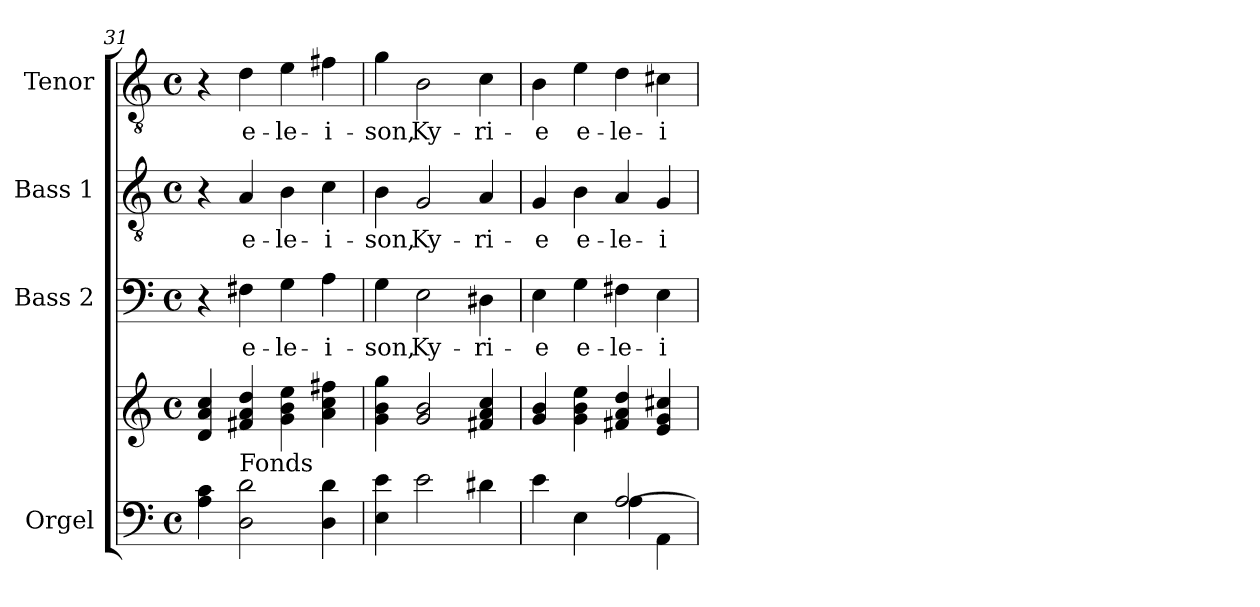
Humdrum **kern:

**kern	**kern	**kern	**text	**kern	**text	**kern	**text
*part4	*part4	*part3	*part3	*part2	*part2	*part1	*part1
*staff5	*staff4	*staff3	*staff3	*staff2	*staff2	*staff1	*staff1
*I"Orgel	*	*I"Bass 2	*	*I"Bass 1	*	*I"Tenor	*
*I'Org.	*	*I'B. 2	*	*I'B. 1	*	*I'T.	*
*clefF4	*clefG2	*clefF4	*	*clefGv2	*	*clefGv2	*
*k[]	*k[]	*k[]	*	*k[]	*	*k[]	*
*C:	*C:	*C:	*	*C:	*	*C:	*
*M4/4	*M4/4	*M4/4	*	*M4/4	*	*M4/4	*
*met(c)	*met(c)	*met(c)	*	*met(c)	*	*met(c)	*
=31	=31	=31	=31	=31	=31	=31	=31
4A\ 4c\	4d/ 4a/ 4cc/	4r	.	4r	.	4r	.
!	!LO:TX:b:t=Fonds	!	!	!	!	!	!
!	!	!	!LO:LY:b	!	!LO:LY:b	!	!LO:LY:b
2D\ 2d\	4f#X/ 4a/ 4dd/	4F#X\	e-	4A/	e-	4d\	e-
!	!	!	!LO:LY:b	!	!LO:LY:b	!	!LO:LY:b
.	4g\ 4b\ 4ee\	4G\	-le-	4B\	-le-	4e\	-le-
!	!	!	!LO:LY:b	!	!LO:LY:b	!	!LO:LY:b
4D\ 4d\	4a\ 4cc\ 4ff#X\	4A\	-i-	4c\	-i-	4f#X\	-i-
=32	=32	=32	=32	=32	=32	=32	=32
!	!	!	!LO:LY:b	!	!LO:LY:b	!	!LO:LY:b
4E\ 4e\	4g\ 4b\ 4gg\	4G\	-son,	4B\	-son,	4g\	-son,
!	!	!	!LO:LY:b	!	!LO:LY:b	!	!LO:LY:b
2e\	2g/ 2b/	2E\	Ky-	2G/	Ky-	2B\	Ky-
!	!	!	!LO:LY:b	!	!LO:LY:b	!	!LO:LY:b
4d#X\	4f#X/ 4a/ 4cc/	4D#X\	-ri-	4A/	-ri-	4c\	-ri-
=33	=33	=33	=33	=33	=33	=33	=33
*^	*	*	*	*	*	*	*
!	!	!	!	!LO:LY:b	!	!LO:LY:b	!	!LO:LY:b
2ryy	4e\	4g/ 4b/	4E\	-e	4G/	-e	4B\	-e
!	!	!	!	!LO:LY:b	!	!LO:LY:b	!	!LO:LY:b
.	4E\	4g\ 4b\ 4ee\	4G\	e-	4B\	e-	4e\	e-
!	!	!	!	!LO:LY:b	!	!LO:LY:b	!	!LO:LY:b
[>2A/	4A\	4f#X/ 4a/ 4dd/	4F#X\	-le-	4A/	-le-	4d\	-le-
!	!	!	!	!LO:LY:b	!	!LO:LY:b	!	!LO:LY:b
.	4AA\	4e/ 4g/ 4cc#X/	4E\	-i-	4G/	-i-	4c#X\	-i-
*v	*v	*	*	*	*	*	*	*
=	=	=	=	=	=	=	=
*-	*-	*-	*-	*-	*-	*-	*-
